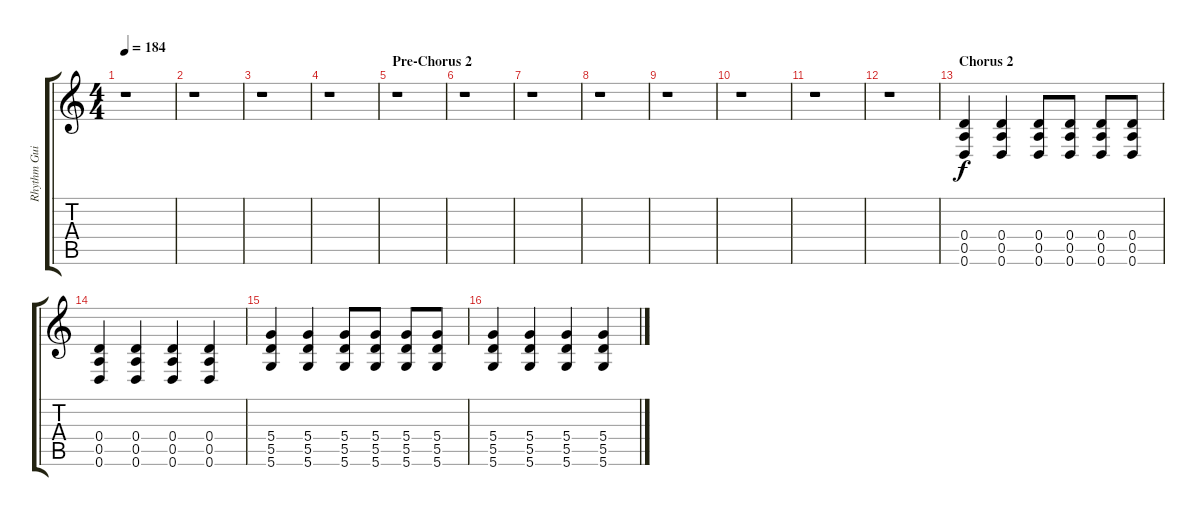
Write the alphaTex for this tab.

\track ("Rhythm Guitar" "Rhythm Gui") {instrument distortionguitar}
\staff {score tabs}
\tuning (E4 B3 G3 D3 A2 D2) {hide}
\ts (4 4)
\tempo 184
\clef g2
\ks c
r.1{dy f} |
r.1 |
r.1 |
r.1 |
\section ("" "Pre-Chorus 2")
r.1 |
r.1 |
r.1 |
r.1 |
r.1 |
r.1 |
r.1 |
r.1 |
\section ("" "Chorus 2")
(0.4 0.5 0.6).4 (0.4 0.5 0.6).4 (0.4 0.5 0.6).8 (0.4 0.5 0.6).8 (0.4 0.5 0.6).8 (0.4 0.5 0.6).8 |
(0.4 0.5 0.6).4 (0.4 0.5 0.6).4 (0.4 0.5 0.6).4 (0.4 0.5 0.6).4 |
(5.4 5.5 5.6).4 (5.4 5.5 5.6).4 (5.4 5.5 5.6).8 (5.4 5.5 5.6).8 (5.4 5.5 5.6).8 (5.4 5.5 5.6).8 |
(5.4 5.5 5.6).4 (5.4 5.5 5.6).4 (5.4 5.5 5.6).4 (5.4 5.5 5.6).4
